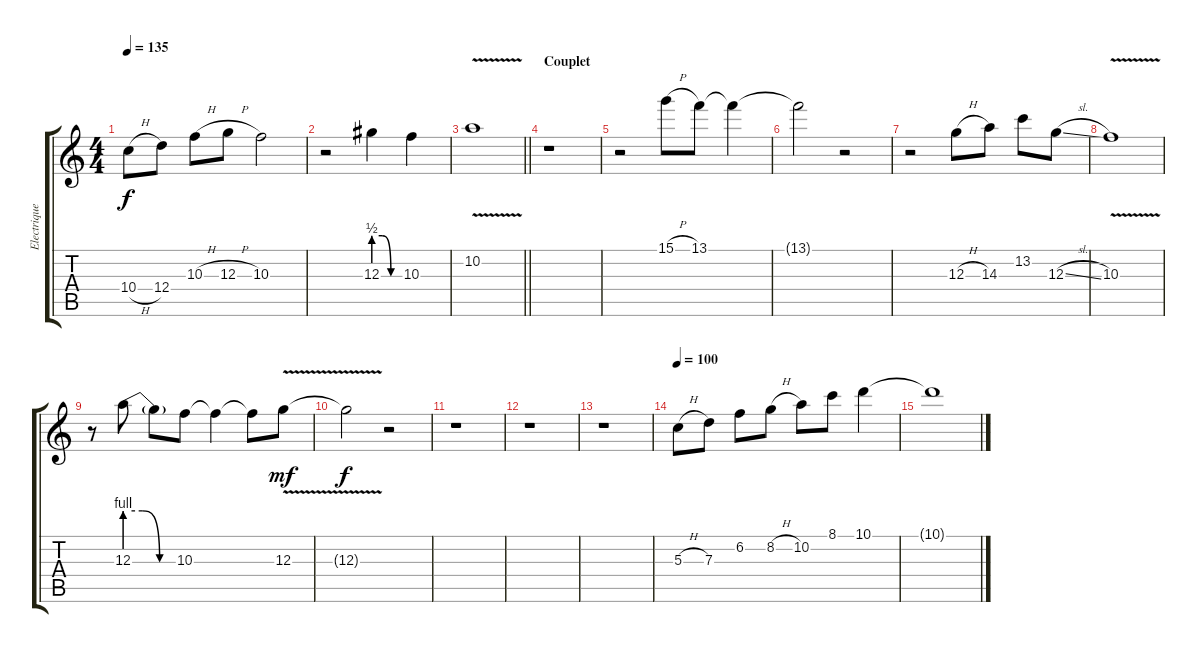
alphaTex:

\track ("Electrique" "Electrique") {instrument electricguitarjazz}
\staff {score tabs}
\tuning (E4 B3 G3 D3 A2 E2) {hide}
\ts (4 4)
\tempo 135
\clef g2
\ks c
10.4{h}.8{dy f} 12.4.8 10.3{h}.8 12.3{h}.8 10.3.2 |
r.2 12.3{be (custom 0 2 20 2 40 0 60 0)}.4 10.3.4 |
\barLineRight lightlight
10.2{v}.1 |
\section ("" "Couplet")
r.1 |
r.2 15.1{h}.8 13.1.8 13.1{t}.4 |
13.1{t}.2 r.2 |
r.2 12.3{h}.8 14.3.8 13.2.8 12.3{sl}.8 |
10.3{v}.1 |
r.8 12.3{be (custom 0 4 20 4 40 0 60 0)}.8 12.3{t}.8 10.3.8 10.3{t}.4 10.3{t}.8 12.3{v}.8{dy mf} |
12.3{t}.2{dy f} r.2 |
r.1 |
r.1 |
r.1 |
\tempo 100
5.3{h}.8 7.3.8 6.2.8 8.2{h}.8 10.2.8 8.1.8 10.1.4 |
10.1{t}.1
